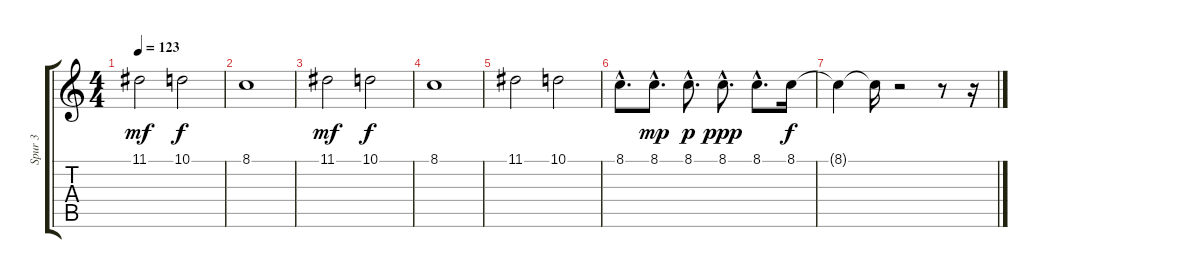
\track ("Spur 3" "Spur 3") {instrument orchestralharp}
\staff {score tabs}
\tuning (E4 B3 G3 D3 A2 E2) {hide}
\ts (4 4)
\tempo 123
\clef g2
\ks c
11.1.2{dy mf} 10.1.2{dy f} |
8.1.1 |
11.1.2{dy mf} 10.1.2{dy f} |
8.1.1 |
11.1.2 10.1.2 |
8.1{hac}.8{d} 8.1{hac}.8{d dy mp} 8.1{hac}.8{d dy p} 8.1{hac}.8{d dy ppp} 8.1{hac}.8{d} 8.1.16{dy f} |
8.1{t}.4 8.1{t}.16 r.2 r.8 r.16
